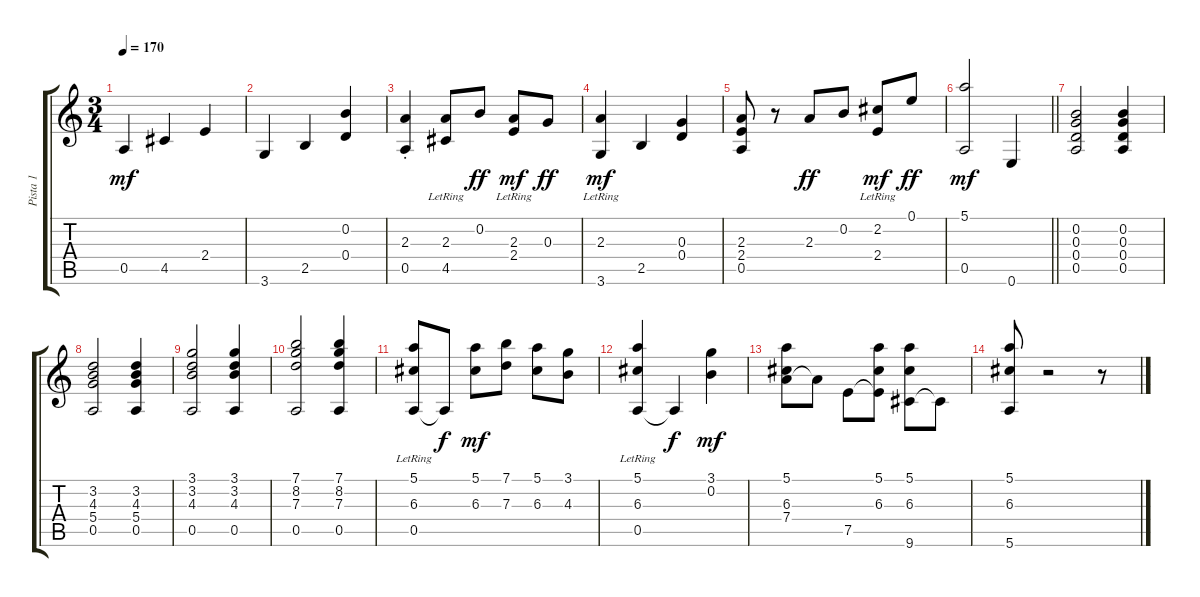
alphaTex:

\track ("Pista 1" "Pista 1") {instrument acousticguitarsteel}
\staff {score tabs}
\tuning (E4 B3 G3 D3 A2 E2) {hide}
\ts (3 4)
\tempo 170
\clef g2
\ks c
0.5.4{dy mf} 4.5.4 2.4.4 |
3.6.4 2.5.4 (0.2 0.4).4 |
(2.3{st} 0.5).4 (2.3 4.5{lr}).8 0.2.8{dy ff} (2.3 2.4{lr}).8{dy mf} 0.3.8{dy ff} |
(2.3{lr} 3.6).4{dy mf} 2.5.4 (0.3 0.4).4 |
(2.3 2.4 0.5).8 r.8 2.3.8{dy ff} 0.2.8 (2.2 2.4{lr}).8{dy mf} 0.1.8{dy ff} |
\barLineRight lightlight
(5.1 0.5).2{dy mf} 0.6.4 |
(0.2 0.3 0.4 0.5).2 (0.2 0.3 0.4 0.5).4 |
(3.2 4.3 5.4 0.5).2 (3.2 4.3 5.4 0.5).4 |
(3.1 3.2 4.3 0.5).2 (3.1 3.2 4.3 0.5).4 |
(7.1 8.2 7.3 0.5).2 (7.1 8.2 7.3 0.5).4 |
(5.1 6.3 0.5{lr}).8 0.5{t}.8{dy f} (5.1 6.3).8{dy mf} (7.1 7.3).8 (5.1 6.3).8 (3.1 4.3).8 |
(5.1 6.3 0.5{lr}).4 0.5{t}.4{dy f} (3.1 0.2).4{dy mf} |
(5.1 6.3 7.4).8 7.4{t}.8 7.5.8 (5.1 6.3 7.5{t}).8 (5.1 6.3 9.6).8 9.6{t}.8 |
(5.1 6.3 5.6).8 r.2 r.8
